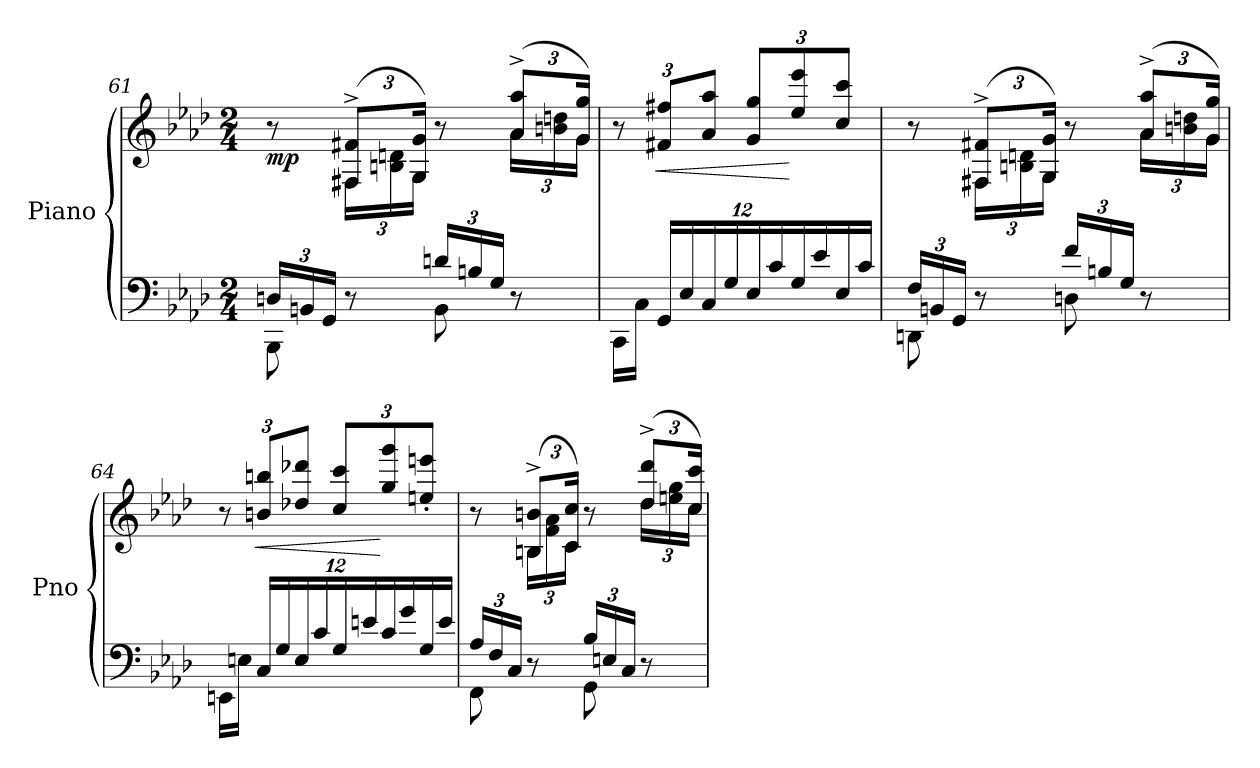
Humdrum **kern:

**kern	**kern	**dynam
*part1	*part1	*part1
*staff2	*staff1	*staff1/2
*I"Piano	*	*
*I'Pno	*	*
*clefF4	*clefG2	*
*k[b-e-a-d-]	*k[b-e-a-d-]	*
*M2/4	*M2/4	*
*Xbrackettup	*	*
=61	=61	=61
*^	*^	*
!	!	!	!	!LO:DY:b
24Dn/LL	8BBB-\	8r	8ryy	mp
24BBn/	.	.	.	.
24GG/JJ	.	.	.	.
*	*	*Xbrackettup	*	*
8r	8ryy	(>12F#X/^ 12f#X/^L	24F#\LL	.
.	.	.	24Bn\ 24dn\	.
.	.	24G/ 24g/Jk)	24G\JJ	.
24dn/LL	8BB\	8r	8ryy	.
24Bn/	.	.	.	.
24G/JJ	.	.	.	.
8r	8ryy	(>12a-/^ 12aa-/^L	24a-\LL	.
.	.	.	24bn\ 24ddn\	.
.	.	24g/ 24gg/Jk)	24g\JJ	.
*v	*v	*	*	*
*	*v	*v	*
=62	=62	=62
24CC\LL	12r	.
24C\JJ	.	.
!	!	!LO:HP:b
24GG/LL	12f#X/ 12ff#X/L	<
24E-/	.	.
24C/	12a-/ 12aa-/J	.
24G/	.	.
24E-/	12g/ 12gg/L	.
24c/	.	.
24G/	12ee-/ 12eee-/	[
24e-/	.	.
24E-/	12cc/ 12ccc/J	.
24c/JJ	.	.
!!LO:PB:g=z
=63	=63	=63
*^	*^	*
24F/LL	8DDn\	8r	8ryy	.
24BBn/	.	.	.	.
24GG/JJ	.	.	.	.
8r	8ryy	(>12F#X/^ 12f#X/^L	24F#\LL	.
.	.	.	24Bn\ 24dn\	.
.	.	24G/ 24g/Jk)	24G\JJ	.
24f/LL	8Dn\	8r	8ryy	.
24Bn/	.	.	.	.
24G/JJ	.	.	.	.
8r	8ryy	(>12a-/^ 12aa-/^L	24a-\LL	.
.	.	.	24bn\ 24ddn\	.
.	.	24g/ 24gg/Jk)	24g\JJ	.
*v	*v	*	*	*
*	*v	*v	*
=64	=64	=64
24EEn\LL	12r	.
24En\JJ	.	.
!	!	!LO:HP:b
24C/LL	12bn/ 12bbn/L	<
24G/	.	.
24E/	12dd-X/ 12ddd-X/J	.
24c/	.	.
24G/	12cc/ 12ccc/L	.
24en/	.	.
24c/	12gg/ 12ggg/	[
24g/	.	.
24G/	12een/' 12eeen/'J	.
24e/JJ	.	.
=65	=65	=65
*^	*^	*
24A-/LL	8FF\	8r	8ryy	.
24F/	.	.	.	.
24C/JJ	.	.	.	.
8r	8ryy	(>12Bn/^ 12bn/^L	24B\LL	.
.	.	.	24f\ 24a-\	.
.	.	24c/ 24cc/Jk)	24c\JJ	.
24B-/LL	8GG\	8r	8ryy	.
24En/	.	.	.	.
24C/JJ	.	.	.	.
8r	8ryy	(>12dd-/^ 12ddd-/^L	24dd-\LL	.
.	.	.	24een\ 24gg\	.
.	.	24cc/ 24ccc/Jk)	24cc\JJ	.
*v	*v	*	*	*
*	*v	*v	*
=	=	=
*-	*-	*-
